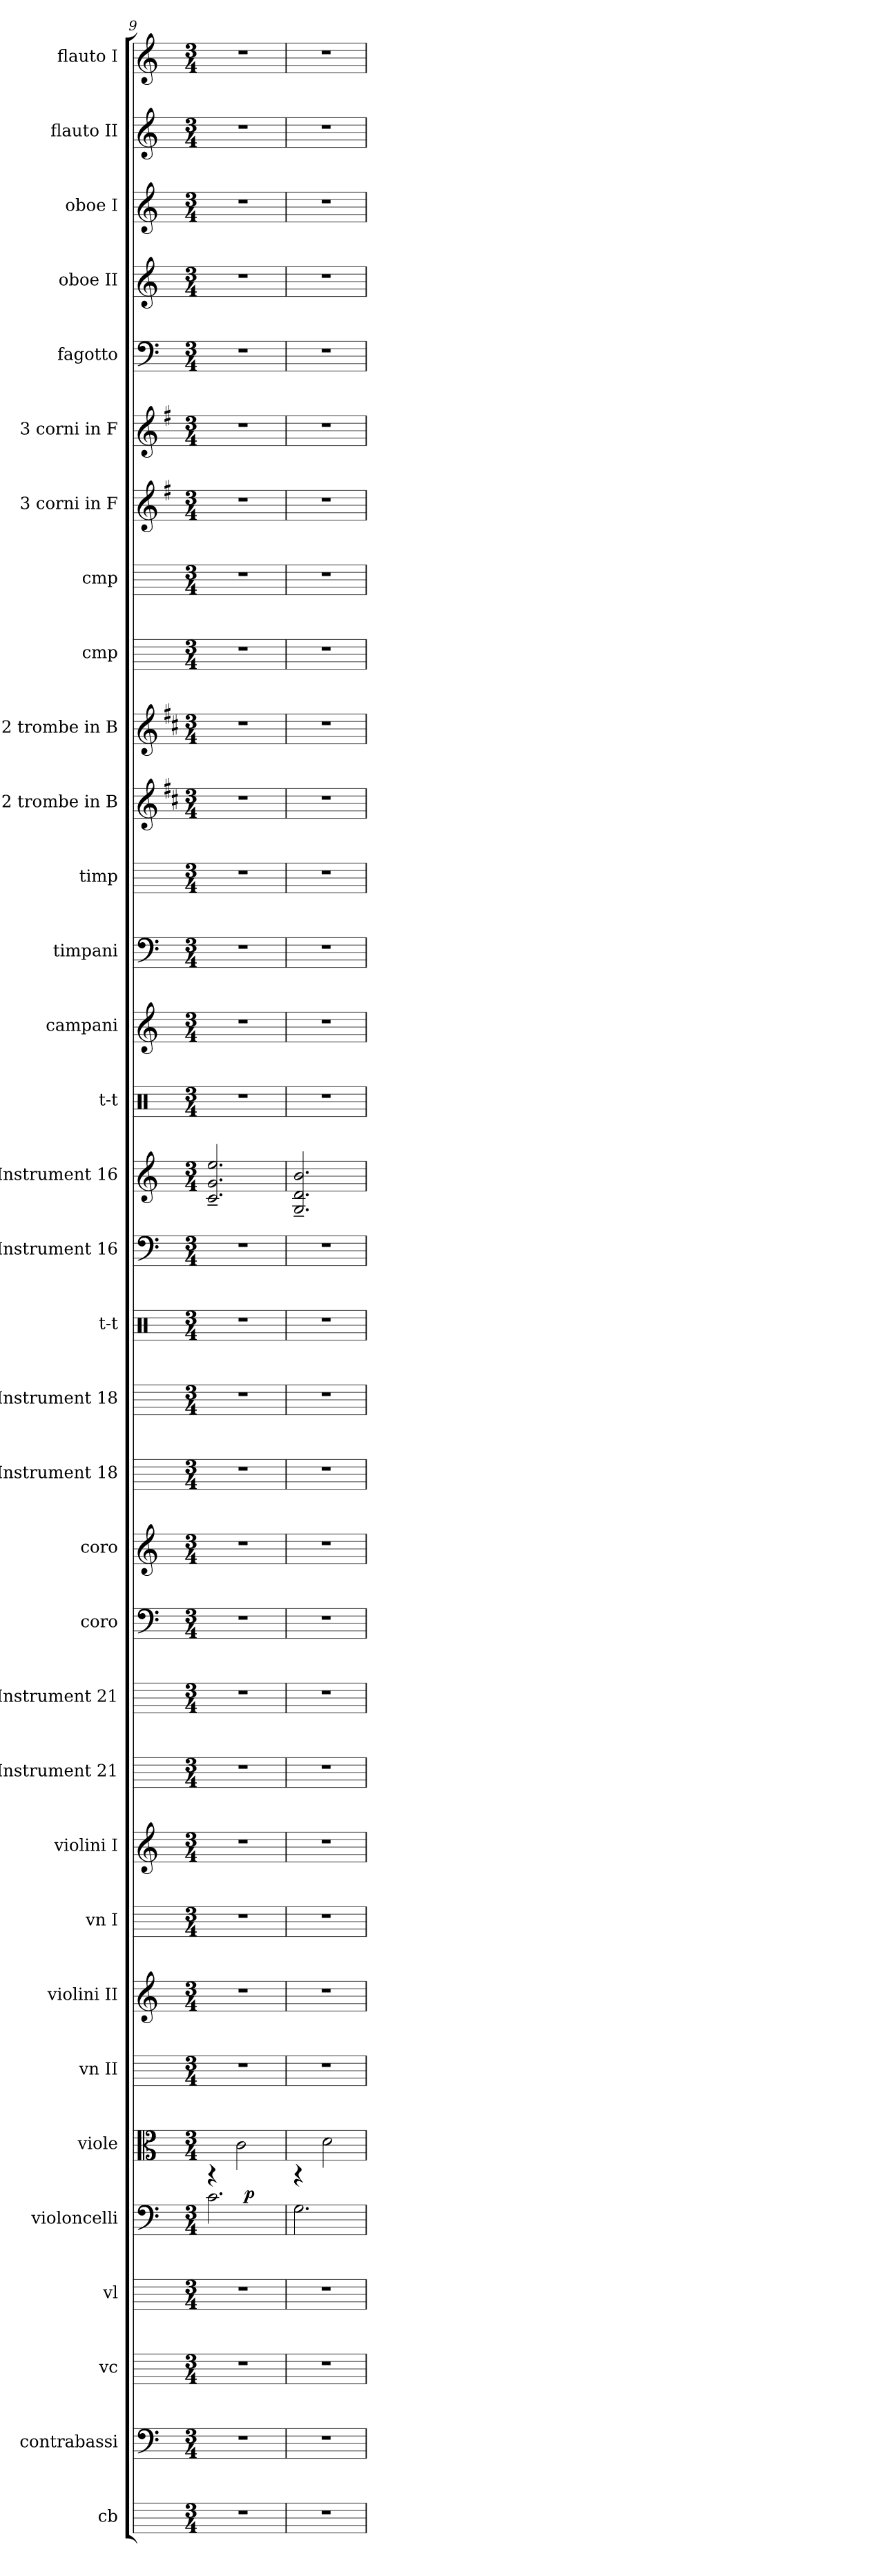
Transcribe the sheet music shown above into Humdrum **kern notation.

**kern	**kern	**kern	**kern	**kern	**dynam	**kern	**kern	**kern	**kern	**kern	**kern	**kern	**kern	**kern	**kern	**kern	**kern	**kern	**kern	**text	**kern	**kern	**kern	**kern	**kern	**kern	**kern	**kern	**kern	**kern	**kern	**kern	**kern	**kern	**kern
*part34	*part33	*part32	*part31	*part30	*part30	*part29	*part28	*part27	*part26	*part25	*part24	*part23	*part22	*part21	*part20	*part19	*part18	*part17	*part16	*part16	*part15	*part14	*part13	*part12	*part11	*part10	*part9	*part8	*part7	*part6	*part5	*part4	*part3	*part2	*part1
*staff34	*staff33	*staff32	*staff31	*staff30	*staff30	*staff29	*staff28	*staff27	*staff26	*staff25	*staff24	*staff23	*staff22	*staff21	*staff20	*staff19	*staff18	*staff17	*staff16	*staff16	*staff15	*staff14	*staff13	*staff12	*staff11	*staff10	*staff9	*staff8	*staff7	*staff6	*staff5	*staff4	*staff3	*staff2	*staff1
*I"cb	*I"contrabassi	*I"vc	*I"vl	*I"violoncelli	*	*I"viole	*I"vn II	*I"violini II	*I"vn I	*I"violini I	*I"Instrument 21	*I"Instrument 21	*I"coro	*I"coro	*I"Instrument 18	*I"Instrument 18	*I"t-t	*I"Instrument 16	*I"Instrument 16	*	*I"t-t	*I"campani	*I"timpani	*I"timp	*I"2 trombe  in B	*I"2 trombe  in B	*I"cmp	*I"cmp	*I"3 corni  in F	*I"3 corni  in F	*I"fagotto	*I"oboe II	*I"oboe I	*I"flauto II	*I"flauto I
*I'cb	*I'cb	*I'vc	*I'vl	*I'vc	*	*I'vl	*I'vn II	*I'vn II	*I'vn I	*I'vn I	*	*	*	*	*	*	*	*	*	*	*I't-t	*I'cmp	*I'timp	*I'timp	*	*	*	*	*	*	*I'fag	*I'ob II	*I'ob I	*I'fl II	*I'fl I
*	*clefF4	*	*	*clefF4	*	*clefC3	*	*clefG2	*	*clefG2	*	*	*clefF4	*clefG2	*	*	*clefX	*clefF4	*clefG2	*	*clefX	*clefG2	*clefF4	*	*clefG2	*clefG2	*	*	*clefG2	*clefG2	*clefF4	*clefG2	*clefG2	*clefG2	*clefG2
*	*ITrd7c12	*	*	*	*	*	*	*	*	*	*	*	*	*	*	*	*	*	*	*	*	*	*	*	*ITrd1c2	*ITrd1c2	*ITrd-3c-5	*ITrd1c2	*ITrd-3c-5	*ITrd-3c-5	*	*	*	*	*
*k[]	*k[]	*k[]	*k[]	*k[]	*	*k[]	*k[]	*k[]	*k[]	*k[]	*k[]	*k[]	*k[]	*k[]	*k[]	*k[]	*	*k[]	*k[]	*	*	*k[]	*k[]	*k[]	*k[]	*k[]	*k[b-]	*k[b-e-]	*k[]	*k[]	*k[]	*k[]	*k[]	*k[]	*k[]
*C:	*C:	*C:	*C:	*C:	*	*C:	*C:	*C:	*C:	*C:	*C:	*C:	*C:	*C:	*C:	*C:	*	*C:	*C:	*	*	*C:	*C:	*C:	*C:	*C:	*F:	*B-:	*C:	*C:	*C:	*C:	*C:	*C:	*C:
*M3/4	*M3/4	*M3/4	*M3/4	*M3/4	*	*M3/4	*M3/4	*M3/4	*M3/4	*M3/4	*M3/4	*M3/4	*M3/4	*M3/4	*M3/4	*M3/4	*M3/4	*M3/4	*M3/4	*	*M3/4	*M3/4	*M3/4	*M3/4	*M3/4	*M3/4	*M3/4	*M3/4	*M3/4	*M3/4	*M3/4	*M3/4	*M3/4	*M3/4	*M3/4
=9	=9	=9	=9	=9	=9	=9	=9	=9	=9	=9	=9	=9	=9	=9	=9	=9	=9	=9	=9	=9	=9	=9	=9	=9	=9	=9	=9	=9	=9	=9	=9	=9	=9	=9	=9
!	!	!	!	!	!	!	!	!	!	!	!	!	!	!	!	!	!	!	!	!LO:LY:b:rj	!	!	!	!	!	!	!	!	!	!	!	!	!	!	!
*	*	*	*	*^	*	*	*	*	*	*	*	*	*	*	*	*	*	*	*	*	*	*	*	*	*	*	*	*	*	*	*	*	*	*	*
2.r	2.r	2.r	2.r	2.c\	4ryy	.	4rAA	2.r	2.r	2.r	2.r	2.r	2.r	2.r	2.r	2.r	2.r	2.r	2.r	2.g/~> 2.c/~> 2.ee/~>	--	2.r	2.r	2.r	2.r	2.r	2.r	2.r	2.r	2.r	2.r	2.r	2.r	2.r	2.r	2.r
.	.	.	.	.	32ryy	.	2c\	.	.	.	.	.	.	.	.	.	.	.	.	.	.	.	.	.	.	.	.	.	.	.	.	.	.	.	.	.
!	!	!	!	!	!	!LO:DY:a	!	!	!	!	!	!	!	!	!	!	!	!	!	!	!	!	!	!	!	!	!	!	!	!	!	!	!	!	!	!
.	.	.	.	.	4...ryy	p	.	.	.	.	.	.	.	.	.	.	.	.	.	.	.	.	.	.	.	.	.	.	.	.	.	.	.	.	.	.
=10	=10	=10	=10	=10	=10	=10	=10	=10	=10	=10	=10	=10	=10	=10	=10	=10	=10	=10	=10	=10	=10	=10	=10	=10	=10	=10	=10	=10	=10	=10	=10	=10	=10	=10	=10	=10
!	!	!	!	!	!	!	!	!	!	!	!	!	!	!	!	!	!	!	!	!	!LO:LY:b:rj	!	!	!	!	!	!	!	!	!	!	!	!	!	!	!
*	*	*	*	*v	*v	*	*	*	*	*	*	*	*	*	*	*	*	*	*	*	*	*	*	*	*	*	*	*	*	*	*	*	*	*	*	*
2.r	2.r	2.r	2.r	2.G\	.	4rAA	2.r	2.r	2.r	2.r	2.r	2.r	2.r	2.r	2.r	2.r	2.r	2.r	2.d/~> 2.G/~> 2.b/~>	--	2.r	2.r	2.r	2.r	2.r	2.r	2.r	2.r	2.r	2.r	2.r	2.r	2.r	2.r	2.r
.	.	.	.	.	.	2d\	.	.	.	.	.	.	.	.	.	.	.	.	.	.	.	.	.	.	.	.	.	.	.	.	.	.	.	.	.
=	=	=	=	=	=	=	=	=	=	=	=	=	=	=	=	=	=	=	=	=	=	=	=	=	=	=	=	=	=	=	=	=	=	=	=
*-	*-	*-	*-	*-	*-	*-	*-	*-	*-	*-	*-	*-	*-	*-	*-	*-	*-	*-	*-	*-	*-	*-	*-	*-	*-	*-	*-	*-	*-	*-	*-	*-	*-	*-	*-
